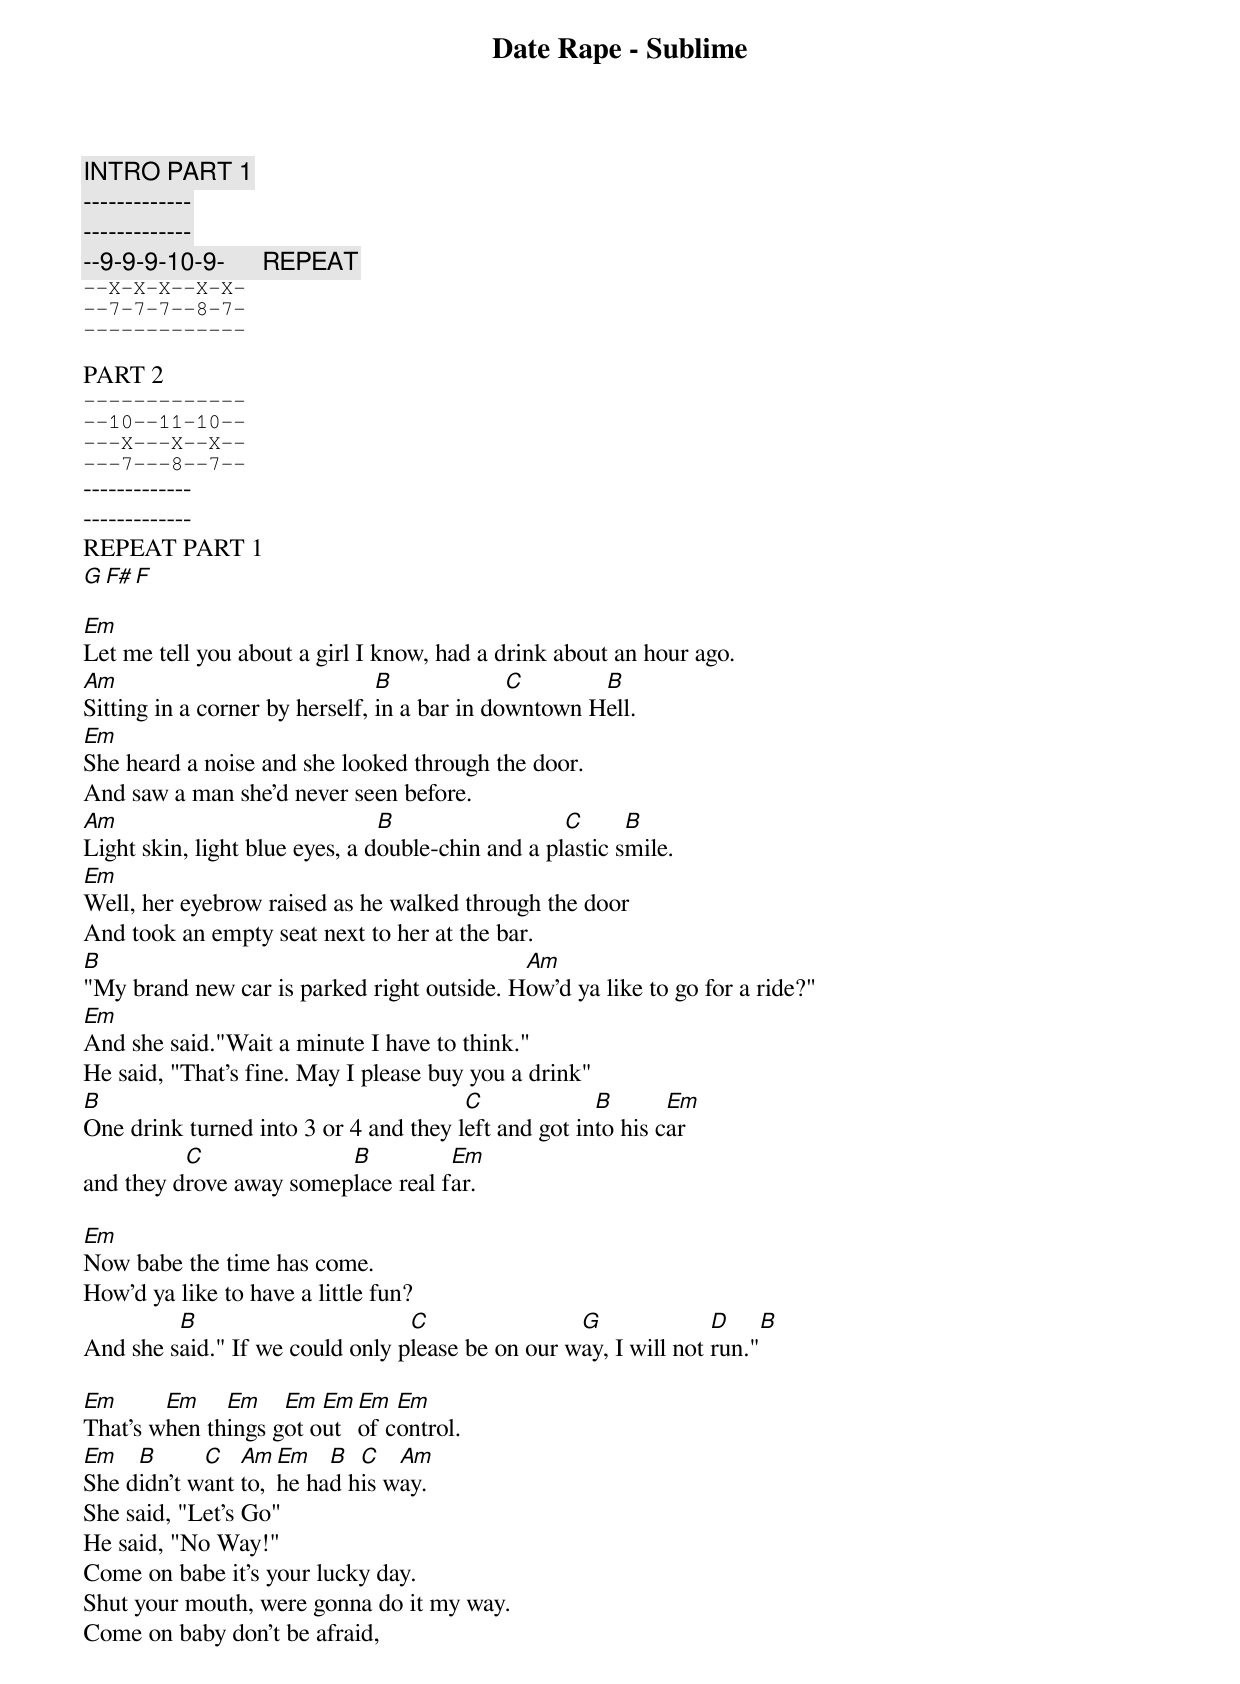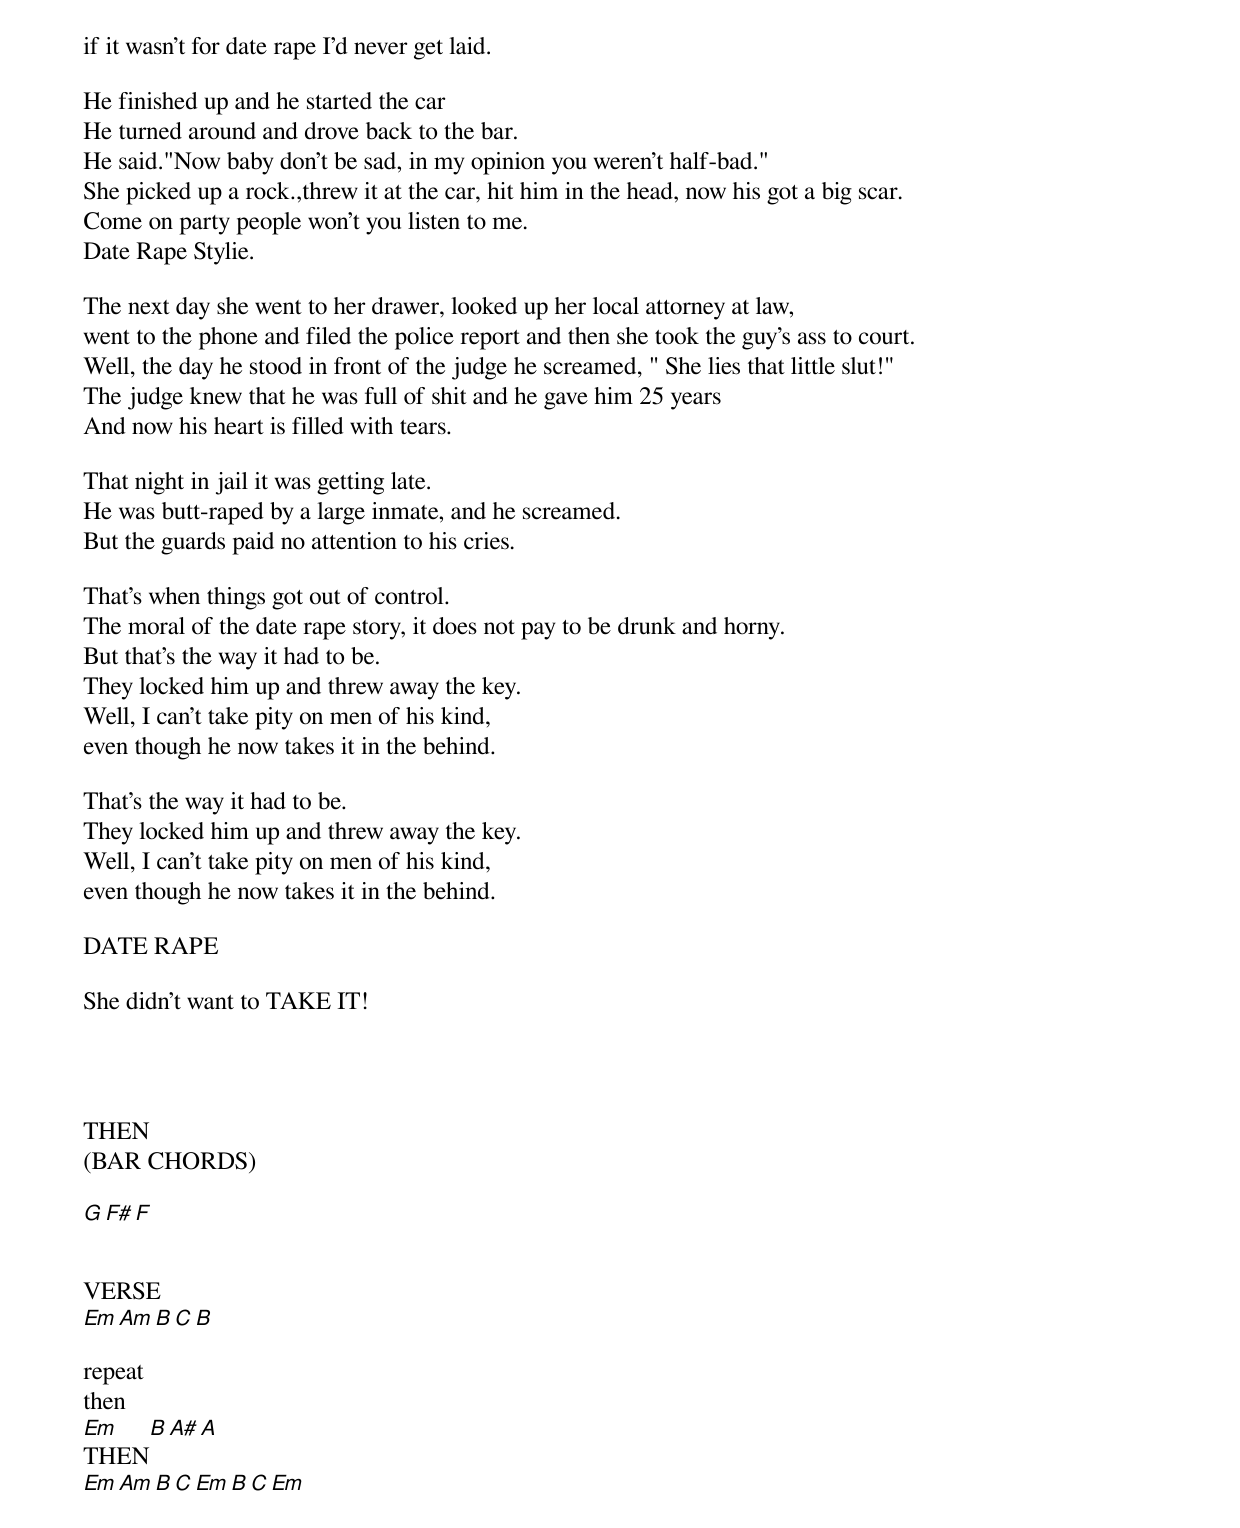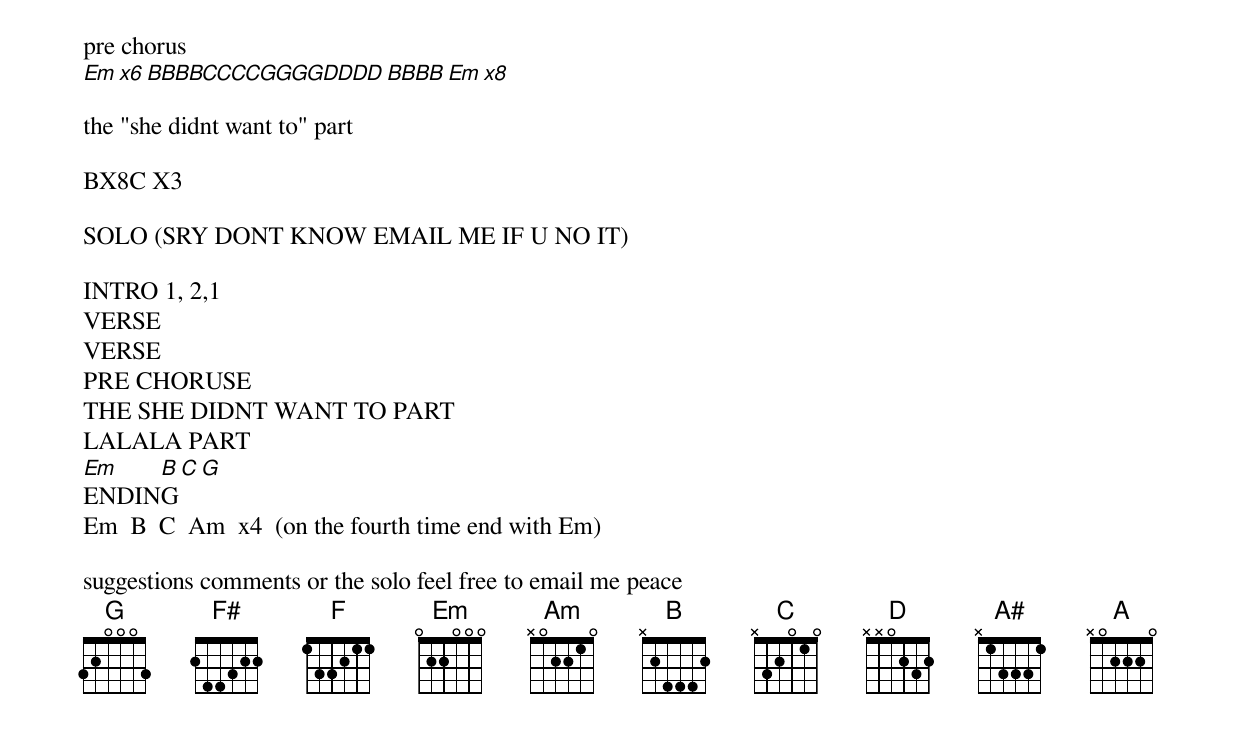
Date Rape - Sublime

INTRO PART 1
-------------
-------------
--9-9-9-10-9-      REPEAT
--X-X-X--X-X-
--7-7-7--8-7-
-------------

PART 2
-------------
--10--11-10--
---X---X--X--
---7---8--7--
-------------
-------------
REPEAT PART 1
G F# F

Em
Let me tell you about a girl I know, had a drink about an hour ago.
Am                              B             C       B
Sitting in a corner by herself, in a bar in downtown Hell.
Em
She heard a noise and she looked through the door.
And saw a man she'd never seen before.
Am                              B                  C      B
Light skin, light blue eyes, a double-chin and a plastic smile.
Em
Well, her eyebrow raised as he walked through the door
And took an empty seat next to her at the bar.
B                                           Am
"My brand new car is parked right outside. How'd ya like to go for a ride?"
Em
And she said."Wait a minute I have to think."
He said, "That's fine. May I please buy you a drink"
B                                      C             B       Em
One drink turned into 3 or 4 and they left and got into his car
          C              B          Em
and they drove away someplace real far.

Em
Now babe the time has come.
How'd ya like to have a little fun?
         B                       C                G              D       B
And she said." If we could only please be on our way, I will not run."

Em      Em    Em    Em  Em Em  Em
That's when things got out of control.
Em   B      C   Am  Em   B  C   Am
She didn't want to, he had his way.
She said, "Let's Go"
He said, "No Way!"
Come on babe it's your lucky day.
Shut your mouth, were gonna do it my way.
Come on baby don't be afraid,
if it wasn't for date rape I'd never get laid.

He finished up and he started the car
He turned around and drove back to the bar.
He said."Now baby don't be sad, in my opinion you weren't half-bad."
She picked up a rock.,threw it at the car, hit him in the head, now his got a big scar.
Come on party people won't you listen to me.
Date Rape Stylie.

The next day she went to her drawer, looked up her local attorney at law,
went to the phone and filed the police report and then she took the guy's ass to court.
Well, the day he stood in front of the judge he screamed, " She lies that little slut!"
The judge knew that he was full of shit and he gave him 25 years
And now his heart is filled with tears.

That night in jail it was getting late.
He was butt-raped by a large inmate, and he screamed.
But the guards paid no attention to his cries.

That's when things got out of control.
The moral of the date rape story, it does not pay to be drunk and horny.
But that's the way it had to be.
They locked him up and threw away the key.
Well, I can't take pity on men of his kind,
even though he now takes it in the behind.

That's the way it had to be.
They locked him up and threw away the key.
Well, I can't take pity on men of his kind,
even though he now takes it in the behind.

DATE RAPE

She didn't want to TAKE IT!




THEN
(BAR CHORDS)

G  F# F


VERSE
Em               Am         B  C   B

repeat
then
Em              B    A# A
THEN
Em               Am        B  C  Em      B  C  Em

pre chorus
Em x6 BBBBCCCCGGGGDDDD BBBB   Em x8

the "she didnt want to" part

BX8C X3

SOLO (SRY DONT KNOW EMAIL ME IF U NO IT)

INTRO 1, 2,1
VERSE
VERSE
PRE CHORUSE
THE SHE DIDNT WANT TO PART
LALALA PART
Em   B   C G
ENDING
Em  B  C  Am  x4  (on the fourth time end with Em)

suggestions comments or the solo feel free to email me peace
